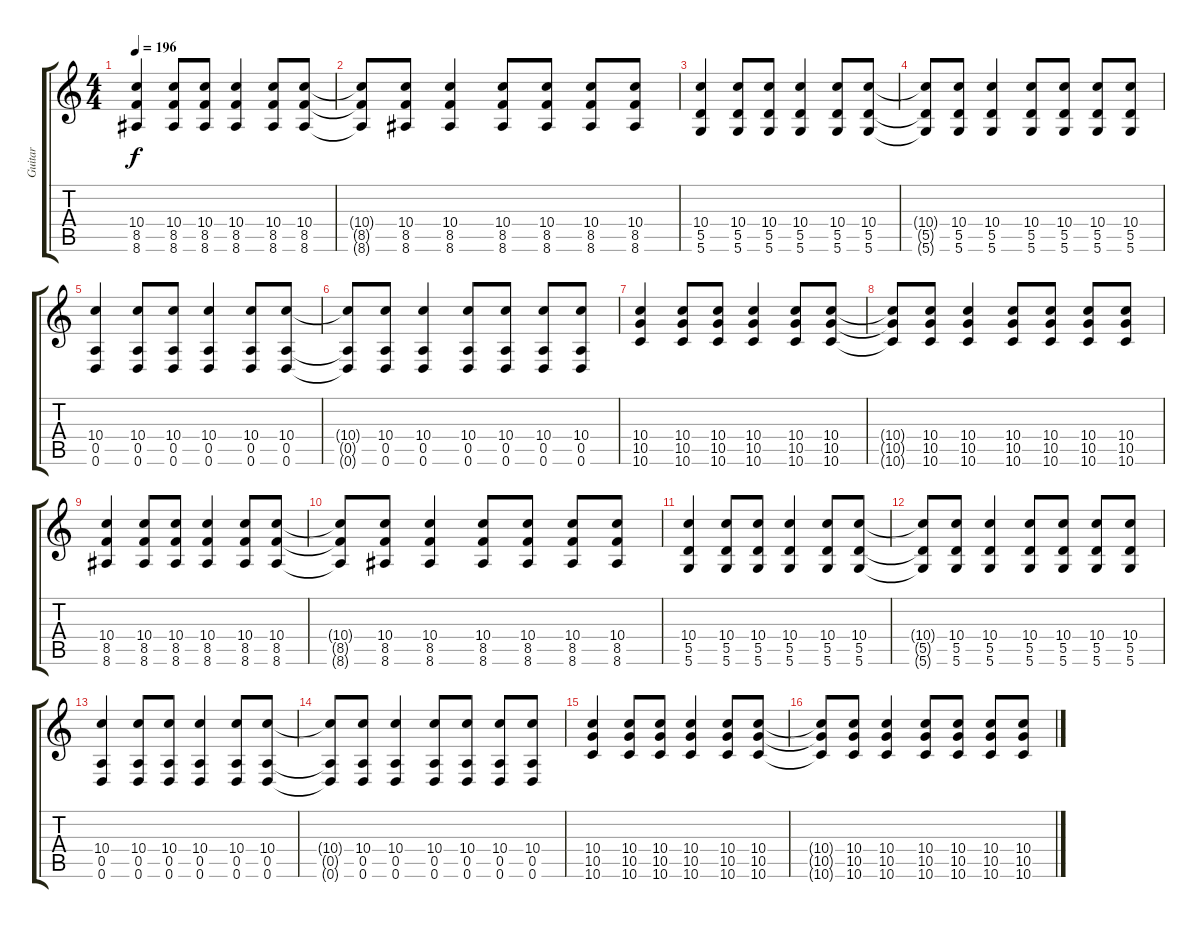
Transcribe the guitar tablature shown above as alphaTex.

\track ("Guitar" "Guitar") {instrument overdrivenguitar}
\staff {score tabs}
\tuning (E4 B3 G3 D3 A2 D2) {hide}
\ts (4 4)
\tempo 196
\clef g2
\ks c
(10.4 8.5 8.6).4{dy f} (10.4 8.5 8.6).8 (10.4 8.5 8.6).8 (10.4 8.5 8.6).4 (10.4 8.5 8.6).8 (10.4 8.5 8.6).8 |
(10.4{t} 8.5{t} 8.6{t}).8 (10.4 8.5 8.6).8 (10.4 8.5 8.6).4 (10.4 8.5 8.6).8 (10.4 8.5 8.6).8 (10.4 8.5 8.6).8 (10.4 8.5 8.6).8 |
(10.4 5.5 5.6).4 (10.4 5.5 5.6).8 (10.4 5.5 5.6).8 (10.4 5.5 5.6).4 (10.4 5.5 5.6).8 (10.4 5.5 5.6).8 |
(10.4{t} 5.5{t} 5.6{t}).8 (10.4 5.5 5.6).8 (10.4 5.5 5.6).4 (10.4 5.5 5.6).8 (10.4 5.5 5.6).8 (10.4 5.5 5.6).8 (10.4 5.5 5.6).8 |
(10.4 0.5 0.6).4 (10.4 0.5 0.6).8 (10.4 0.5 0.6).8 (10.4 0.5 0.6).4 (10.4 0.5 0.6).8 (10.4 0.5 0.6).8 |
(10.4{t} 0.5{t} 0.6{t}).8 (10.4 0.5 0.6).8 (10.4 0.5 0.6).4 (10.4 0.5 0.6).8 (10.4 0.5 0.6).8 (10.4 0.5 0.6).8 (10.4 0.5 0.6).8 |
(10.4 10.5 10.6).4 (10.4 10.5 10.6).8 (10.4 10.5 10.6).8 (10.4 10.5 10.6).4 (10.4 10.5 10.6).8 (10.4 10.5 10.6).8 |
(10.4{t} 10.5{t} 10.6{t}).8 (10.4 10.5 10.6).8 (10.4 10.5 10.6).4 (10.4 10.5 10.6).8 (10.4 10.5 10.6).8 (10.4 10.5 10.6).8 (10.4 10.5 10.6).8 |
(10.4 8.5 8.6).4 (10.4 8.5 8.6).8 (10.4 8.5 8.6).8 (10.4 8.5 8.6).4 (10.4 8.5 8.6).8 (10.4 8.5 8.6).8 |
(10.4{t} 8.5{t} 8.6{t}).8 (10.4 8.5 8.6).8 (10.4 8.5 8.6).4 (10.4 8.5 8.6).8 (10.4 8.5 8.6).8 (10.4 8.5 8.6).8 (10.4 8.5 8.6).8 |
(10.4 5.5 5.6).4 (10.4 5.5 5.6).8 (10.4 5.5 5.6).8 (10.4 5.5 5.6).4 (10.4 5.5 5.6).8 (10.4 5.5 5.6).8 |
(10.4{t} 5.5{t} 5.6{t}).8 (10.4 5.5 5.6).8 (10.4 5.5 5.6).4 (10.4 5.5 5.6).8 (10.4 5.5 5.6).8 (10.4 5.5 5.6).8 (10.4 5.5 5.6).8 |
(10.4 0.5 0.6).4 (10.4 0.5 0.6).8 (10.4 0.5 0.6).8 (10.4 0.5 0.6).4 (10.4 0.5 0.6).8 (10.4 0.5 0.6).8 |
(10.4{t} 0.5{t} 0.6{t}).8 (10.4 0.5 0.6).8 (10.4 0.5 0.6).4 (10.4 0.5 0.6).8 (10.4 0.5 0.6).8 (10.4 0.5 0.6).8 (10.4 0.5 0.6).8 |
(10.4 10.5 10.6).4 (10.4 10.5 10.6).8 (10.4 10.5 10.6).8 (10.4 10.5 10.6).4 (10.4 10.5 10.6).8 (10.4 10.5 10.6).8 |
(10.4{t} 10.5{t} 10.6{t}).8 (10.4 10.5 10.6).8 (10.4 10.5 10.6).4 (10.4 10.5 10.6).8 (10.4 10.5 10.6).8 (10.4 10.5 10.6).8 (10.4 10.5 10.6).8
